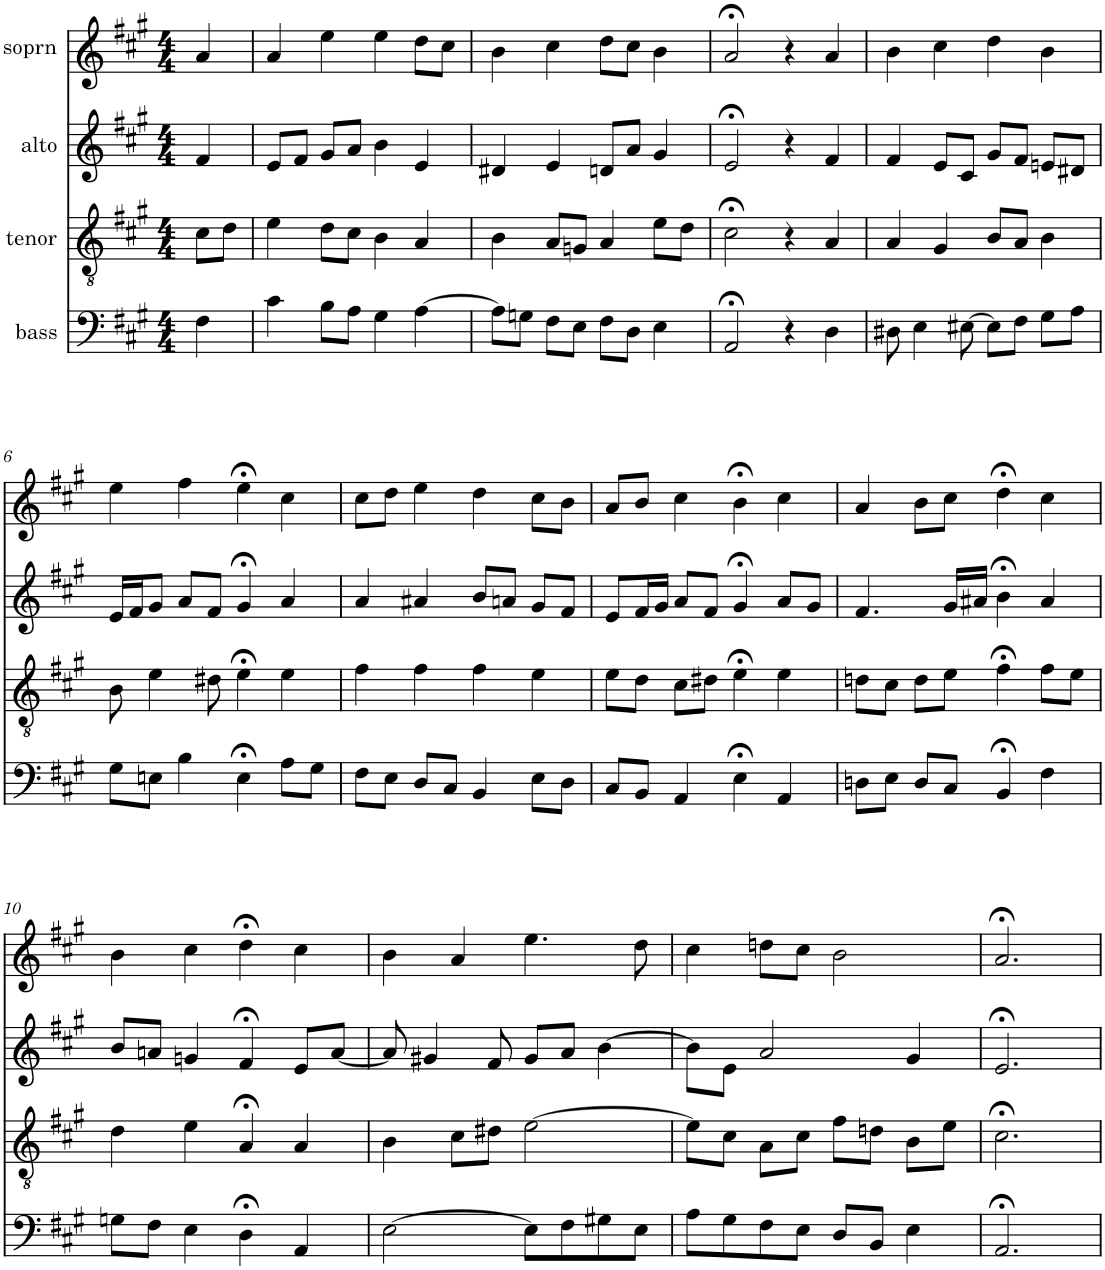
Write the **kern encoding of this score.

**kern	**kern	**kern	**kern
*part4	*part3	*part2	*part1
*staff4	*staff3	*staff2	*staff1
*I"bass	*I"tenor	*I"alto	*I"soprn
*clefF4	*clefGv2	*clefG2	*clefG2
*k[f#c#g#]	*k[f#c#g#]	*k[f#c#g#]	*k[f#c#g#]
*A:	*A:	*A:	*A:
*M4/4	*M4/4	*M4/4	*M4/4
=1	=1	=1	=1
4F#\	8c#\L	4f#/	4a/
.	8d\J	.	.
=2	=2	=2	=2
4c#\	4e\	8e/L	4a/
.	.	8f#/J	.
8B\L	8d\L	8g#/L	4ee\
8A\J	8c#\J	8a/J	.
4G#\	4B\	4b\	4ee\
[4A\	4A/	4e/	8dd\L
.	.	.	8cc#\J
=3	=3	=3	=3
8A\L]	4B\	4d#X/	4b\
8Gn\J	.	.	.
8F#\L	8A/L	4e/	4cc#\
8E\J	8Gn/J	.	.
8F#\L	4A/	8dn/L	8dd\L
8D\J	.	8a/J	8cc#\J
4E\	8e\L	4g#/	4b\
.	8d\J	.	.
=4	=4	=4	=4
2AA;</	2c#;<\	2e;</	2a;</
4r	4r	4r	4r
4D\	4A/	4f#/	4a/
=5	=5	=5	=5
8D#X\	4A/	4f#/	4b\
4E\	.	.	.
.	4G#/	8e/L	4cc#\
[8E#X\	.	8c#/J	.
8E#\L]	8B/L	8g#/L	4dd\
8F#\J	8A/J	8f#/J	.
8G#\L	4B\	8en/L	4b\
8A\J	.	8d#X/J	.
!!LO:LB:g=z
=6	=6	=6	=6
8G#\L	8B\	16e/LL	4ee\
.	.	16f#/J	.
8En\J	4e\	8g#/J	.
4B\	.	8a/L	4ff#\
.	8d#X\	8f#/J	.
4E;<\	4e;<\	4g#;</	4ee;<\
8A\L	4e\	4a/	4cc#\
8G#\J	.	.	.
=7	=7	=7	=7
8F#\L	4f#\	4a/	8cc#\L
8E\J	.	.	8dd\J
8D/L	4f#\	4a#X/	4ee\
8C#/J	.	.	.
4BB/	4f#\	8b/L	4dd\
.	.	8an/J	.
8E\L	4e\	8g#/L	8cc#\L
8D\J	.	8f#/J	8b\J
=8	=8	=8	=8
8C#/L	8e\L	8e/L	8a/L
8BB/J	8d\J	16f#/L	8b/J
.	.	16g#/JJ	.
4AA/	8c#\L	8a/L	4cc#\
.	8d#X\J	8f#/J	.
4E;<\	4e;<\	4g#;</	4b;<\
4AA/	4e\	8a/L	4cc#\
.	.	8g#/J	.
=9	=9	=9	=9
8Dn\L	8dn\L	4.f#/	4a/
8E\J	8c#\J	.	.
8D/L	8d\L	.	8b\L
8C#/J	8e\J	16g#/LL	8cc#\J
.	.	16a#X/JJ	.
4BB;</	4f#;<\	4b;<\	4dd;<\
4F#\	8f#\L	4a#/	4cc#\
.	8e\J	.	.
!!LO:LB:g=z
=10	=10	=10	=10
8Gn\L	4d\	8b/L	4b\
8F#\J	.	8an/J	.
4E\	4e\	4gn/	4cc#\
4D;<\	4A;</	4f#;</	4dd;<\
4AA/	4A/	8e/L	4cc#\
.	.	[8a/J	.
=11	=11	=11	=11
[2E\	4B\	8a/]	4b\
.	.	4g#X/	.
.	8c#\L	.	4a/
.	8d#X\J	8f#/	.
8E\L]	[2e\	8g#/L	4.ee\
8F#\	.	8a/J	.
8G#X\	.	[4b\	.
8E\J	.	.	8dd\
=12	=12	=12	=12
8A\L	8e\L]	8b\L]	4cc#\
8G#\	8c#\J	8e\J	.
8F#\	8A\L	2a/	8ddn\L
8E\J	8c#\J	.	8cc#\J
8D/L	8f#\L	.	2b\
8BB/J	8dn\J	.	.
4E\	8B\L	4g#/	.
.	8e\J	.	.
=13	=13	=13	=13
2.AA;</	2.c#;<\	2.e;</	2.a;</
=	=	=	=
*-	*-	*-	*-
